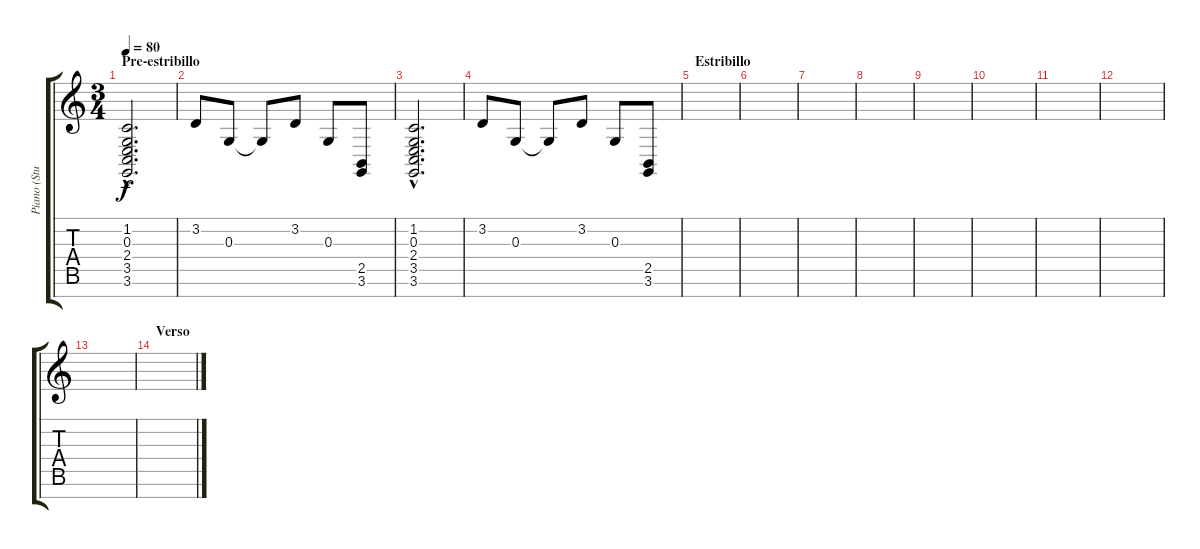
\track ("Piano (Studio)" "Piano (Stu") {instrument acousticgrandpiano}
\staff {score tabs}
\tuning (E4 B3 G3 D3 A2 E2 B1) {hide}
\ts (3 4)
\section ("" "Pre-estribillo")
\tempo 80
\clef g2
\ks c
(1.2{hac} 0.3{hac} 2.4{hac} 3.5{hac} 3.6{hac}).2{d dy f} |
3.2.8{volume 11} 0.3.8 0.3{t}.8 3.2.8 0.3.8 (2.5 3.6).8 |
(1.2{hac} 0.3{hac} 2.4{hac} 3.5{hac} 3.6{hac}).2{d} |
3.2.8{volume 11} 0.3.8 0.3{t}.8 3.2.8 0.3.8 (2.5 3.6).8 |
\section ("" "Estribillo")
|
|
|
|
|
|
|
|
|
\section ("" "Verso")
